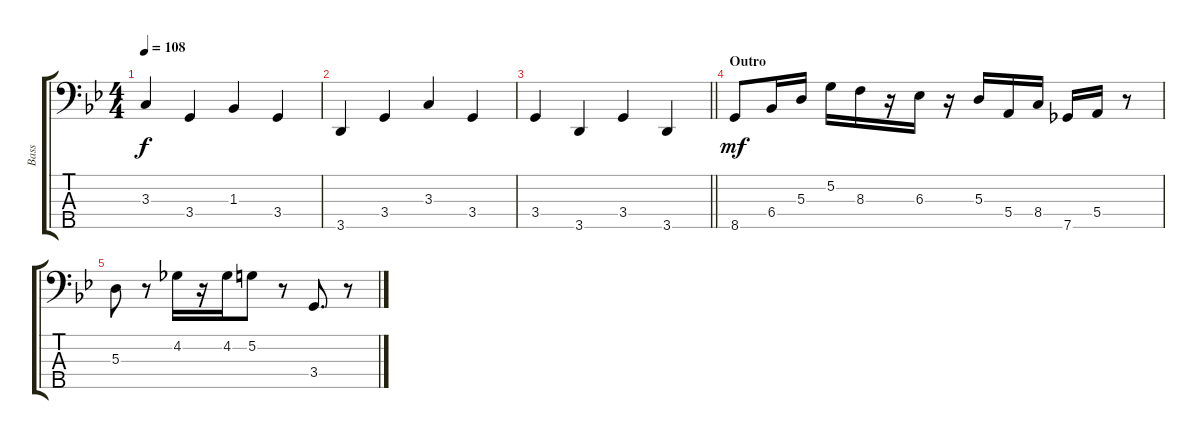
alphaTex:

\track ("Bass" "Bass") {instrument electricbassfinger}
\staff {score tabs}
\tuning (G2 D2 A1 E1 B0) {hide}
\ts (4 4)
\tempo 108
\clef f4
\ks gminor
3.3.4{dy f} 3.4.4 1.3.4 3.4.4 |
3.5.4 3.4.4 3.3.4 3.4.4 |
\barLineRight lightlight
3.4.4 3.5.4 3.4.4 3.5.4 |
\section ("" "Outro")
8.5.8{dy mf} 6.4.16 5.3.16 5.2.16 8.3.16 r.16 6.3.16 r.16 5.3.16 5.4.16 8.4.16 7.5.16 5.4.16 r.8 |
5.3.8 r.8 4.2.16 r.16 4.2.16 5.2.8 r.8 3.4.8{d} r.8
